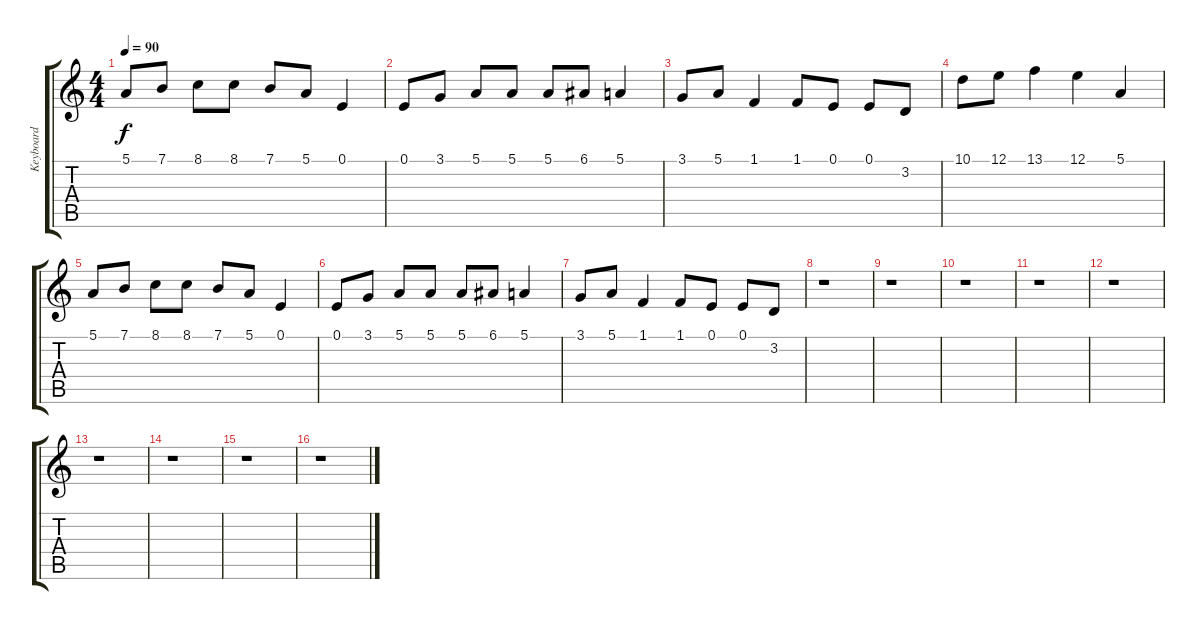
\track ("Keyboard" "Keyboard") {instrument electricpiano2}
\staff {score tabs}
\tuning (E4 B3 G3 D3 A2 E2) {hide}
\ts (4 4)
\tempo 90
\clef g2
\ks c
5.1.8{dy f} 7.1.8 8.1.8 8.1.8 7.1.8 5.1.8 0.1.4 |
0.1.8 3.1.8 5.1.8 5.1.8 5.1.8 6.1.8 5.1.4 |
3.1.8 5.1.8 1.1.4 1.1.8 0.1.8 0.1.8 3.2.8 |
10.1.8 12.1.8 13.1.4 12.1.4 5.1.4 |
5.1.8 7.1.8 8.1.8 8.1.8 7.1.8 5.1.8 0.1.4 |
0.1.8 3.1.8 5.1.8 5.1.8 5.1.8 6.1.8 5.1.4 |
3.1.8 5.1.8 1.1.4 1.1.8 0.1.8 0.1.8 3.2.8 |
r.1 |
r.1 |
r.1 |
r.1 |
r.1 |
r.1 |
r.1 |
r.1 |
r.1
